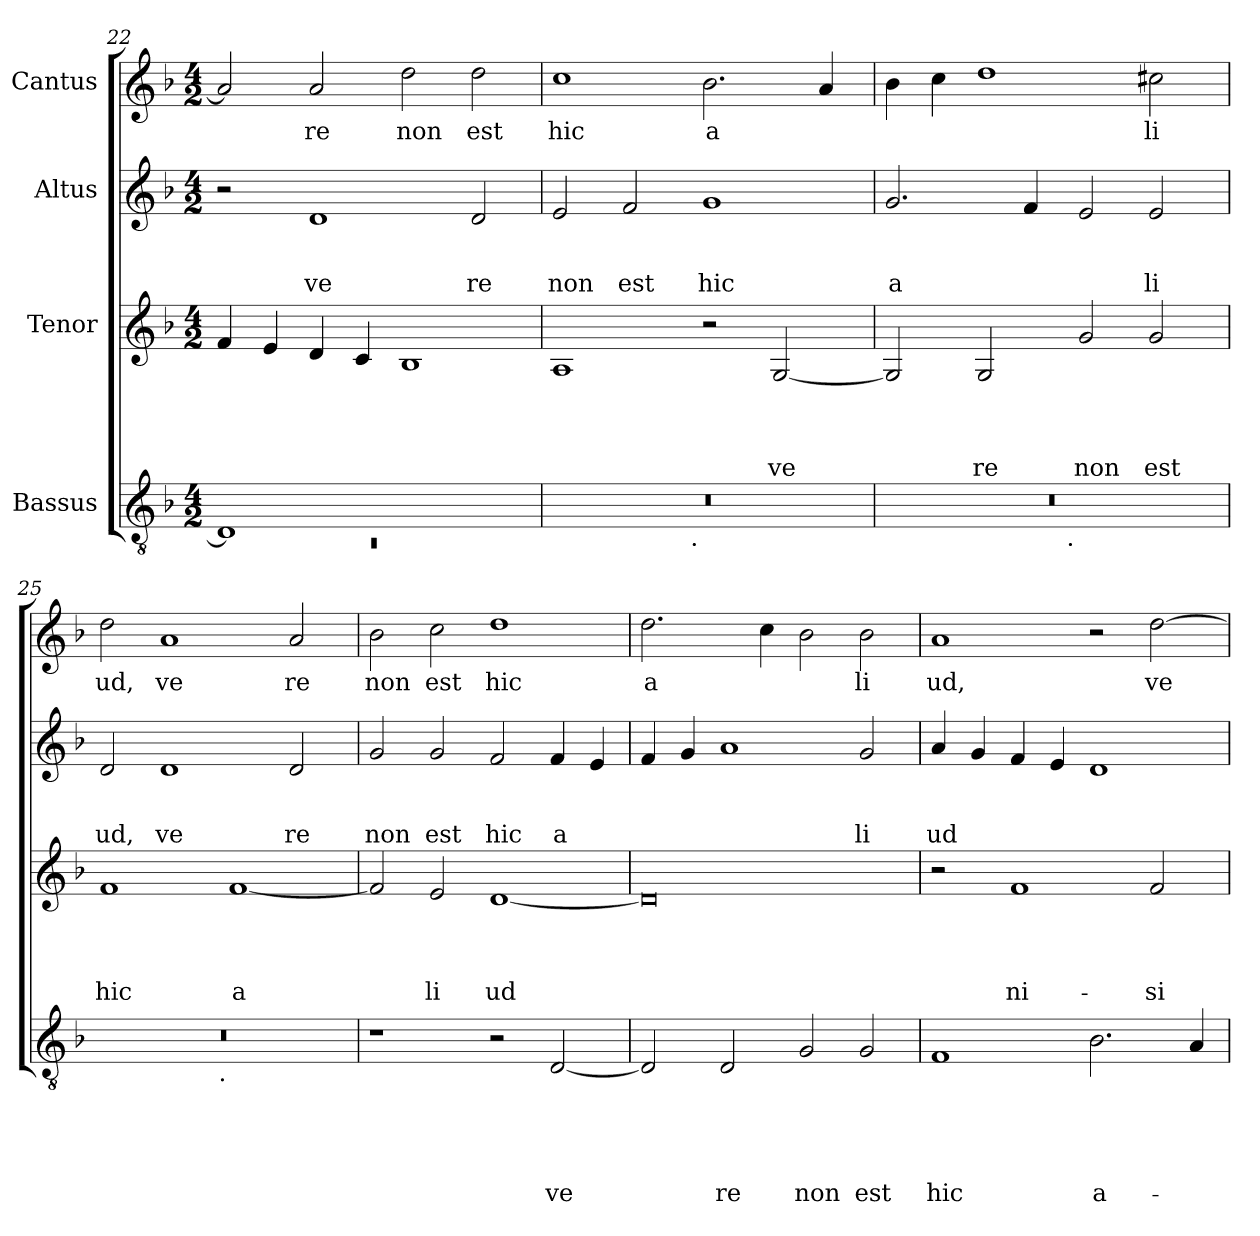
**kern	**text	**text	**text	**text	**text	**kern	**text	**text	**text	**text	**kern	**text	**text	**text	**kern	**text
*part4	*part4	*part4	*part4	*part4	*part4	*part3	*part3	*part3	*part3	*part3	*part2	*part2	*part2	*part2	*part1	*part1
*staff4	*staff4	*staff4	*staff4	*staff4	*staff4	*staff3	*staff3	*staff3	*staff3	*staff3	*staff2	*staff2	*staff2	*staff2	*staff1	*staff1
*I"Bassus	*	*	*	*	*	*I"Tenor	*	*	*	*	*I"Altus	*	*	*	*I"Cantus	*
*clefGv2	*	*	*	*	*	*clefG2	*	*	*	*	*clefG2	*	*	*	*clefG2	*
*k[b-]	*	*	*	*	*	*k[b-]	*	*	*	*	*k[b-]	*	*	*	*k[b-]	*
*F:	*	*	*	*	*	*F:	*	*	*	*	*F:	*	*	*	*F:	*
*M4/2	*	*	*	*	*	*M4/2	*	*	*	*	*M4/2	*	*	*	*M4/2	*
=22	=22	=22	=22	=22	=22	=22	=22	=22	=22	=22	=22	=22	=22	=22	=22	=22
*^	*	*	*	*	*	*	*	*	*	*	*	*	*	*	*	*
!	!LO:N:vis=1	!	!	!	!	!	!	!	!	!	!	!	!	!	!	!	!
1D]	0rC	.	.	.	.	.	4f/	.	.	.	.	2r	.	.	.	2a/]	.
.	.	.	.	.	.	.	4e/	.	.	.	.	.	.	.	.	.	.
!	!	!	!	!	!	!	!	!	!	!	!	!	!	!	!LO:LY:b	!	!LO:LY:b
.	.	.	.	.	.	.	4d/	.	.	.	.	1d	.	.	ve	2a/	re
.	.	.	.	.	.	.	4c/	.	.	.	.	.	.	.	.	.	.
!	!	!	!	!	!	!	!	!	!	!	!	!	!	!	!	!	!LO:LY:b
1ryy	.	.	.	.	.	.	1B-	.	.	.	.	.	.	.	.	2dd\	non
!	!	!	!	!	!	!	!	!	!	!	!	!	!	!	!LO:LY:b	!	!LO:LY:b
.	.	.	.	.	.	.	.	.	.	.	.	2d/	.	.	re	2dd\	est
=23	=23	=23	=23	=23	=23	=23	=23	=23	=23	=23	=23	=23	=23	=23	=23	=23	=23
!	!	!	!	!	!	!	!	!	!	!	!	!	!	!	!LO:LY:b	!	!LO:LY:b
0r	2ryy	.	.	.	.	.	1A	.	.	.	.	2e/	.	.	non	1cc	hic
!	!	!	!	!	!	!	!	!	!	!	!	!	!	!	!LO:LY:b	!	!
.	4...ryy	.	.	.	.	.	.	.	.	.	.	2f/	.	.	est	.	.
!	!LO:TX:b:t=.	!	!	!	!	!	!	!	!	!	!	!	!	!	!	!	!
.	1ryy	.	.	.	.	.	.	.	.	.	.	.	.	.	.	.	.
!	!	!	!	!	!	!	!	!	!	!	!	!	!	!	!LO:LY:b	!	!LO:LY:b
.	.	.	.	.	.	.	2r	.	.	.	.	1g	.	.	hic	2.b-\	a
!	!	!	!	!	!	!	!	!	!	!	!LO:LY:b	!	!	!	!	!	!
.	.	.	.	.	.	.	[<2G/	.	.	.	ve	.	.	.	.	.	.
.	.	.	.	.	.	.	.	.	.	.	.	.	.	.	.	4a/	.
.	32ryy	.	.	.	.	.	.	.	.	.	.	.	.	.	.	.	.
=24	=24	=24	=24	=24	=24	=24	=24	=24	=24	=24	=24	=24	=24	=24	=24	=24	=24
!	!	!	!	!	!	!	!	!	!	!	!	!	!	!	!LO:LY:b	!	!
0r	2ryy	.	.	.	.	.	2G/]	.	.	.	.	2.g/	.	.	a	4b-\	.
.	.	.	.	.	.	.	.	.	.	.	.	.	.	.	.	4cc\	.
!	!	!	!	!	!	!	!	!	!	!	!LO:LY:b	!	!	!	!	!	!
.	4...ryy	.	.	.	.	.	2G/	.	.	.	re	.	.	.	.	1dd	.
.	.	.	.	.	.	.	.	.	.	.	.	4f/	.	.	.	.	.
!	!LO:TX:b:t=.	!	!	!	!	!	!	!	!	!	!	!	!	!	!	!	!
.	1ryy	.	.	.	.	.	.	.	.	.	.	.	.	.	.	.	.
!	!	!	!	!	!	!	!	!	!	!	!LO:LY:b	!	!	!	!	!	!
.	.	.	.	.	.	.	2g/	.	.	.	non	2e/	.	.	.	.	.
!	!	!	!	!	!	!	!	!	!	!	!LO:LY:b	!	!	!	!LO:LY:b	!	!LO:LY:b
.	.	.	.	.	.	.	2g/	.	.	.	est	2e/	.	.	li	2cc#\	li
.	32ryy	.	.	.	.	.	.	.	.	.	.	.	.	.	.	.	.
=25	=25	=25	=25	=25	=25	=25	=25	=25	=25	=25	=25	=25	=25	=25	=25	=25	=25
!	!	!	!	!	!	!	!	!	!	!	!LO:LY:b	!	!	!	!LO:LY:b	!	!LO:LY:b
0r	2ryy	.	.	.	.	.	1f	.	.	.	hic	2d/	.	.	ud,	2dd\	ud,
!	!	!	!	!	!	!	!	!	!	!	!	!	!	!	!LO:LY:b	!	!LO:LY:b
.	4...ryy	.	.	.	.	.	.	.	.	.	.	1d	.	.	ve	1a	ve
!	!LO:TX:b:t=.	!	!	!	!	!	!	!	!	!	!	!	!	!	!	!	!
.	1ryy	.	.	.	.	.	.	.	.	.	.	.	.	.	.	.	.
!	!	!	!	!	!	!	!	!	!	!	!LO:LY:b:rj	!	!	!	!	!	!
.	.	.	.	.	.	.	[<1f	.	.	.	a	.	.	.	.	.	.
!	!	!	!	!	!	!	!	!	!	!	!	!	!	!	!LO:LY:b	!	!LO:LY:b
.	.	.	.	.	.	.	.	.	.	.	.	2d/	.	.	re	2a/	re
.	32ryy	.	.	.	.	.	.	.	.	.	.	.	.	.	.	.	.
=26	=26	=26	=26	=26	=26	=26	=26	=26	=26	=26	=26	=26	=26	=26	=26	=26	=26
!	!	!	!	!	!	!	!	!	!	!	!	!	!	!	!LO:LY:b	!	!LO:LY:b
*v	*v	*	*	*	*	*	*	*	*	*	*	*	*	*	*	*	*
1r	.	.	.	.	.	2f/]	.	.	.	.	2g/	.	.	non	2b-\	non
!	!	!	!	!	!	!	!	!	!	!LO:LY:b	!	!	!	!LO:LY:b	!	!LO:LY:b
.	.	.	.	.	.	2e/	.	.	.	li	2g/	.	.	est	2cc\	est
!	!	!	!	!	!	!	!	!	!	!LO:LY:b	!	!	!	!LO:LY:b	!	!LO:LY:b
2r	.	.	.	.	.	[<1d	.	.	.	ud	2f/	.	.	hic	1dd	hic
!	!	!	!	!	!LO:LY:b	!	!	!	!	!	!	!	!	!LO:LY:b	!	!
[<2D/	.	.	.	.	ve	.	.	.	.	.	4f/	.	.	a	.	.
.	.	.	.	.	.	.	.	.	.	.	4e/	.	.	.	.	.
=27	=27	=27	=27	=27	=27	=27	=27	=27	=27	=27	=27	=27	=27	=27	=27	=27
!	!	!	!	!	!	!	!	!	!	!	!	!	!	!	!	!LO:LY:b
2D/]	.	.	.	.	.	0d]	.	.	.	.	4f/	.	.	.	2.dd\	a
.	.	.	.	.	.	.	.	.	.	.	4g/	.	.	.	.	.
!	!	!	!	!	!LO:LY:b	!	!	!	!	!	!	!	!	!	!	!
2D/	.	.	.	.	re	.	.	.	.	.	1a	.	.	.	.	.
.	.	.	.	.	.	.	.	.	.	.	.	.	.	.	4cc\	.
!	!	!	!	!	!LO:LY:b	!	!	!	!	!	!	!	!	!	!	!
2G/	.	.	.	.	non	.	.	.	.	.	.	.	.	.	2b-\	.
!	!	!	!	!	!LO:LY:b	!	!	!	!	!	!	!	!	!LO:LY:b	!	!LO:LY:b
2G/	.	.	.	.	est	.	.	.	.	.	2g/	.	.	li	2b-\	li
!!LO:LB:g=z
=28	=28	=28	=28	=28	=28	=28	=28	=28	=28	=28	=28	=28	=28	=28	=28	=28
!	!	!	!	!	!LO:LY:b	!	!	!	!	!	!	!	!	!LO:LY:b	!	!LO:LY:b
1F	.	.	.	.	hic	2r	.	.	.	.	4a/	.	.	ud	1a	ud,
.	.	.	.	.	.	.	.	.	.	.	4g/	.	.	.	.	.
!	!	!	!	!	!	!	!	!	!	!LO:LY:b	!	!	!	!	!	!
.	.	.	.	.	.	1f	.	.	.	ni-	4f/	.	.	.	.	.
.	.	.	.	.	.	.	.	.	.	.	4e/	.	.	.	.	.
!	!	!	!	!	!LO:LY:b	!	!	!	!	!	!	!	!	!	!	!
2.B-\	.	.	.	.	a-	.	.	.	.	.	1d	.	.	.	2r	.
!	!	!	!	!	!	!	!	!	!	!LO:LY:b	!	!	!	!	!	!LO:LY:b
.	.	.	.	.	.	2f/	.	.	.	-si	.	.	.	.	[>2dd\	ve-
4A/	.	.	.	.	.	.	.	.	.	.	.	.	.	.	.	.
=	=	=	=	=	=	=	=	=	=	=	=	=	=	=	=	=
*-	*-	*-	*-	*-	*-	*-	*-	*-	*-	*-	*-	*-	*-	*-	*-	*-
